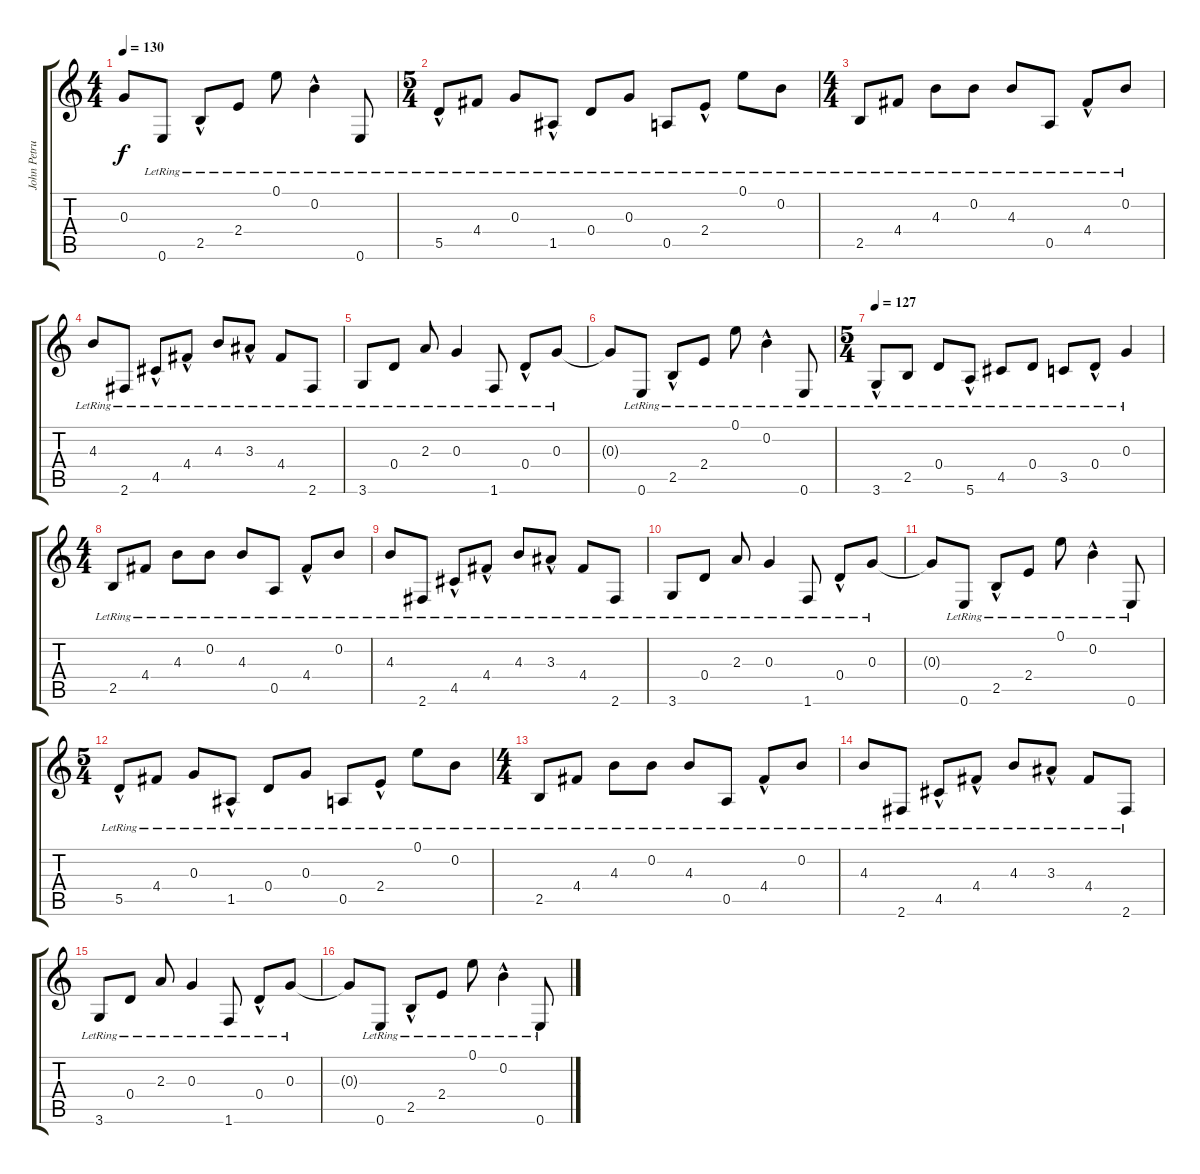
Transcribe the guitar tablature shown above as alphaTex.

\track ("John Petrucci (for continous playing)" "John Petru") {instrument distortionguitar}
\staff {score tabs}
\tuning (E4 B3 G3 D3 A2 E2) {hide}
\ts (4 4)
\tempo 130
\clef g2
\ks c
0.3{t}.8{dy f} 0.6{lr}.8 2.5{hac lr}.8 2.4{lr}.8 0.1{lr}.8 0.2{hac lr}.4 0.6{lr}.8 |
\ts (5 4)
5.5{hac lr}.8 4.4{lr}.8 0.3{lr}.8 1.5{hac lr}.8 0.4{lr}.8 0.3{lr}.8 0.5{lr}.8 2.4{hac lr}.8 0.1{lr}.8 0.2{lr}.8 |
\ts (4 4)
2.5{lr}.8 4.4{lr}.8 4.3{lr}.8 0.2{lr}.8 4.3{lr}.8 0.5{lr}.8 4.4{hac lr}.8 0.2{lr}.8 |
4.3{lr}.8 2.6{lr}.8 4.5{hac lr}.8 4.4{hac lr}.8 4.3{lr}.8 3.3{hac lr}.8 4.4{lr}.8 2.6{lr}.8 |
3.6{lr}.8 0.4{lr}.8 2.3{lr}.8 0.3{lr}.4 1.6{lr}.8 0.4{hac lr}.8 0.3{lr}.8 |
0.3{t}.8 0.6{lr}.8 2.5{hac lr}.8 2.4{lr}.8 0.1{lr}.8 0.2{hac lr}.4 0.6{lr}.8 |
\ts (5 4)
\tempo 127
3.6{hac lr}.8 2.5{lr}.8 0.4{lr}.8 5.6{hac lr}.8 4.5{lr}.8 0.4{lr}.8 3.5{lr}.8 0.4{hac lr}.8 0.3{lr}.4 |
\ts (4 4)
2.5{lr}.8 4.4{lr}.8 4.3{lr}.8 0.2{lr}.8 4.3{lr}.8 0.5{lr}.8 4.4{hac lr}.8 0.2{lr}.8 |
4.3{lr}.8 2.6{lr}.8 4.5{hac lr}.8 4.4{hac lr}.8 4.3{lr}.8 3.3{hac lr}.8 4.4{lr}.8 2.6{lr}.8 |
3.6{lr}.8 0.4{lr}.8 2.3{lr}.8 0.3{lr}.4 1.6{lr}.8 0.4{hac lr}.8 0.3{lr}.8 |
0.3{t}.8 0.6{lr}.8 2.5{hac lr}.8 2.4{lr}.8 0.1{lr}.8 0.2{hac lr}.4 0.6{lr}.8 |
\ts (5 4)
5.5{hac lr}.8 4.4{lr}.8 0.3{lr}.8 1.5{hac lr}.8 0.4{lr}.8 0.3{lr}.8 0.5{lr}.8 2.4{hac lr}.8 0.1{lr}.8 0.2{lr}.8 |
\ts (4 4)
2.5{lr}.8 4.4{lr}.8 4.3{lr}.8 0.2{lr}.8 4.3{lr}.8 0.5{lr}.8 4.4{hac lr}.8 0.2{lr}.8 |
4.3{lr}.8 2.6{lr}.8 4.5{hac lr}.8 4.4{hac lr}.8 4.3{lr}.8 3.3{hac lr}.8 4.4{lr}.8 2.6{lr}.8 |
3.6{lr}.8 0.4{lr}.8 2.3{lr}.8 0.3{lr}.4 1.6{lr}.8 0.4{hac lr}.8 0.3{lr}.8 |
0.3{t}.8 0.6{lr}.8 2.5{hac lr}.8 2.4{lr}.8 0.1{lr}.8 0.2{hac lr}.4 0.6{lr}.8
